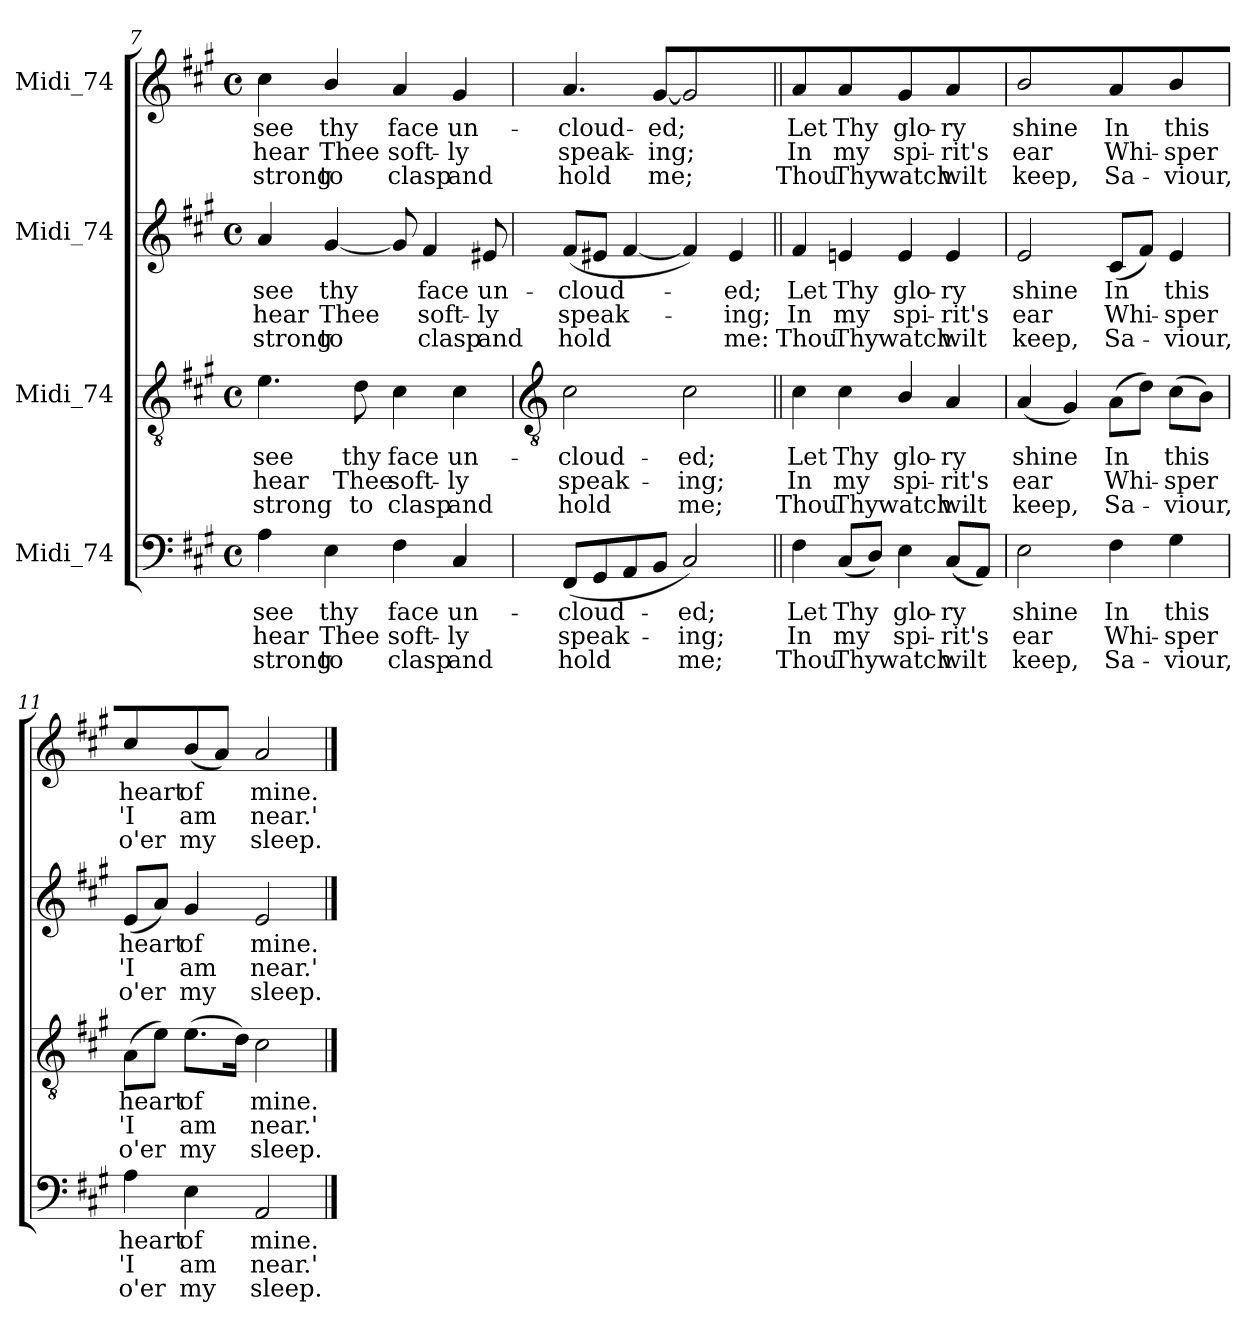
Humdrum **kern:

**kern	**text	**text	**text	**kern	**text	**text	**text	**kern	**text	**text	**text	**kern	**text	**text	**text
*part4	*part4	*part4	*part4	*part3	*part3	*part3	*part3	*part2	*part2	*part2	*part2	*part1	*part1	*part1	*part1
*staff4	*staff4	*staff4	*staff4	*staff3	*staff3	*staff3	*staff3	*staff2	*staff2	*staff2	*staff2	*staff1	*staff1	*staff1	*staff1
*I"Midi_74	*	*	*	*I"Midi_74	*	*	*	*I"Midi_74	*	*	*	*I"Midi_74	*	*	*
*clefF4	*	*	*	*clefGv2	*	*	*	*clefG2	*	*	*	*clefG2	*	*	*
*k[f#c#g#]	*	*	*	*k[f#c#g#]	*	*	*	*k[f#c#g#]	*	*	*	*k[f#c#g#]	*	*	*
*A:	*	*	*	*A:	*	*	*	*A:	*	*	*	*A:	*	*	*
*M4/4	*	*	*	*M4/4	*	*	*	*M4/4	*	*	*	*M4/4	*	*	*
*met(c)	*	*	*	*met(c)	*	*	*	*met(c)	*	*	*	*met(c)	*	*	*
=7	=7	=7	=7	=7	=7	=7	=7	=7	=7	=7	=7	=7	=7	=7	=7
!	!LO:LY:b	!LO:LY:b	!LO:LY:b	!	!LO:LY:b	!LO:LY:b	!LO:LY:b	!	!LO:LY:b	!LO:LY:b	!LO:LY:b	!	!LO:LY:b	!LO:LY:b	!LO:LY:b
4A	see	hear	strong	4.e	see	hear	strong	4a	see	hear	strong	4cc#	see	hear	strong
!	!LO:LY:b	!LO:LY:b	!LO:LY:b	!	!	!	!	!	!LO:LY:b	!LO:LY:b	!LO:LY:b	!	!LO:LY:b	!LO:LY:b	!LO:LY:b
4E	thy	Thee	to	.	.	.	.	[4g#	thy	Thee	to	4b/	thy	Thee	to
!	!	!	!	!	!LO:LY:b	!LO:LY:b	!LO:LY:b	!	!	!	!	!	!	!	!
.	.	.	.	8d	thy	Thee	to	.	.	.	.	.	.	.	.
!	!LO:LY:b	!LO:LY:b	!LO:LY:b	!	!LO:LY:b	!LO:LY:b	!LO:LY:b	!	!	!	!	!	!LO:LY:b	!LO:LY:b	!LO:LY:b
4F#	face	soft-	-clasp	4c#	face	soft-	-clasp	8g#]	.	.	.	4a	face	soft-	-clasp
!	!	!	!	!	!	!	!	!	!LO:LY:b	!LO:LY:b	!LO:LY:b	!	!	!	!
.	.	.	.	.	.	.	.	4f#	face	soft-	-clasp	.	.	.	.
!	!LO:LY:b	!LO:LY:b	!LO:LY:b	!	!LO:LY:b	!LO:LY:b	!LO:LY:b	!	!	!	!	!	!LO:LY:b	!LO:LY:b	!LO:LY:b
4C#	un-	-ly	and	4c#	un-	-ly	and	.	.	.	.	4g#	un-	-ly	and
!	!	!	!	!	!	!	!	!	!LO:LY:b	!LO:LY:b	!LO:LY:b	!	!	!	!
.	.	.	.	.	.	.	.	8e#X	un-	-ly	and	.	.	.	.
!!LO:LB:g=z
=8	=8	=8	=8	=8	=8	=8	=8	=8	=8	=8	=8	=8	=8	=8	=8
*	*	*	*	*clefGv2	*	*	*	*	*	*	*	*	*	*	*
!	!LO:LY:b	!LO:LY:b	!LO:LY:b	!	!LO:LY:b	!LO:LY:b	!LO:LY:b	!	!LO:LY:b	!LO:LY:b	!LO:LY:b	!	!LO:LY:b	!LO:LY:b	!LO:LY:b
(<8FF#L	cloud-	speak-	hold	2c#	cloud-	-speak-	-hold	(<8f#L	cloud-	speak-	hold	4.a	cloud-	-speak-	-hold
8GG#	.	.	.	.	.	.	.	8e#XJ	.	.	.	.	.	.	.
8AA	.	.	.	.	.	.	.	[4f#	.	.	.	.	.	.	.
!	!	!	!	!	!	!	!	!	!	!	!	!	!LO:LY:b	!LO:LY:b	!LO:LY:b
8BBJ	.	.	.	.	.	.	.	.	.	.	.	[8g#L	ed;	ing;	me;
!	!LO:LY:b	!LO:LY:b	!LO:LY:b	!	!LO:LY:b	!LO:LY:b	!LO:LY:b	!	!	!	!	!	!	!	!
2C#)	ed;	ing;	me;	2c#	ed;	ing;	me;	4f#])	.	.	.	2g#]	.	.	.
!	!	!	!	!	!	!	!	!	!LO:LY:b	!LO:LY:b	!LO:LY:b	!	!	!	!
.	.	.	.	.	.	.	.	4e#	ed;	ing;	me:	.	.	.	.
=9||	=9||	=9||	=9||	=9||	=9||	=9||	=9||	=9||	=9||	=9||	=9||	=9||	=9||	=9||	=9||
!	!LO:LY:b	!LO:LY:b	!LO:LY:b	!	!LO:LY:b	!LO:LY:b	!LO:LY:b	!	!LO:LY:b	!LO:LY:b	!LO:LY:b	!	!LO:LY:b	!LO:LY:b	!LO:LY:b
4F#	Let	In	Thou	4c#	Let	In	Thou	4f#	Let	In	Thou	4a	Let	In	Thou
!	!LO:LY:b	!LO:LY:b	!LO:LY:b	!	!LO:LY:b	!LO:LY:b	!LO:LY:b	!	!LO:LY:b	!LO:LY:b	!LO:LY:b	!	!LO:LY:b	!LO:LY:b	!LO:LY:b
(<8C#L	Thy	my	Thy	4c#	Thy	my	Thy	4en	Thy	my	Thy	4a	Thy	my	Thy
8DJ)	.	.	.	.	.	.	.	.	.	.	.	.	.	.	.
!	!LO:LY:b	!LO:LY:b	!LO:LY:b	!	!LO:LY:b	!LO:LY:b	!LO:LY:b	!	!LO:LY:b	!LO:LY:b	!LO:LY:b	!	!LO:LY:b	!LO:LY:b	!LO:LY:b
4E	glo-	-spi-	-watch	4B/	glo-	-spi-	-watch	4e	glo-	-spi-	-watch	4g#	glo-	-spi-	-watch
!	!LO:LY:b	!LO:LY:b	!LO:LY:b	!	!LO:LY:b	!LO:LY:b	!LO:LY:b	!	!LO:LY:b	!LO:LY:b	!LO:LY:b	!	!LO:LY:b	!LO:LY:b	!LO:LY:b
(<8C#L	ry	rit's	wilt	4A	ry	rit's	wilt	4e	ry	rit's	wilt	4a	ry	rit's	wilt
8AAJ)	.	.	.	.	.	.	.	.	.	.	.	.	.	.	.
=10	=10	=10	=10	=10	=10	=10	=10	=10	=10	=10	=10	=10	=10	=10	=10
!	!LO:LY:b	!LO:LY:b	!LO:LY:b	!	!LO:LY:b	!LO:LY:b	!LO:LY:b	!	!LO:LY:b	!LO:LY:b	!LO:LY:b	!	!LO:LY:b	!LO:LY:b	!LO:LY:b
2E	shine	ear	keep,	(<4A	shine	ear	keep,	2e	shine	ear	keep,	2b/	shine	ear	keep,
.	.	.	.	4G#)	.	.	.	.	.	.	.	.	.	.	.
!	!LO:LY:b	!LO:LY:b	!LO:LY:b	!	!LO:LY:b	!LO:LY:b	!LO:LY:b	!	!LO:LY:b	!LO:LY:b	!LO:LY:b	!	!LO:LY:b	!LO:LY:b	!LO:LY:b
4F#	In	Whi-	-Sa-	(>8AL	In	Whi-	Sa-	(<8c#L	In	Whi-	Sa-	4a	In	Whi-	-Sa-
.	.	.	.	8dJ)	.	.	.	8f#J)	.	.	.	.	.	.	.
!	!LO:LY:b	!LO:LY:b	!LO:LY:b	!	!LO:LY:b	!LO:LY:b	!LO:LY:b	!	!LO:LY:b	!LO:LY:b	!LO:LY:b	!	!LO:LY:b	!LO:LY:b	!LO:LY:b
4G#	-this	sper	viour,	(>8c#L	this	sper	viour,	4e	this	sper	viour,	4b/	-this	sper	viour,
.	.	.	.	8BJ)	.	.	.	.	.	.	.	.	.	.	.
=11	=11	=11	=11	=11	=11	=11	=11	=11	=11	=11	=11	=11	=11	=11	=11
!	!LO:LY:b	!LO:LY:b	!LO:LY:b	!	!LO:LY:b	!LO:LY:b	!LO:LY:b	!	!LO:LY:b	!LO:LY:b	!LO:LY:b	!	!LO:LY:b	!LO:LY:b	!LO:LY:b
4A	heart	'I	o'er	(>8AL	heart	'I	o'er	(<8eL	heart	'I	o'er	4cc#	heart	'I	o'er
.	.	.	.	8eJ)	.	.	.	8aJ)	.	.	.	.	.	.	.
!	!LO:LY:b	!LO:LY:b	!LO:LY:b	!	!LO:LY:b	!LO:LY:b	!LO:LY:b	!	!LO:LY:b	!LO:LY:b	!LO:LY:b	!	!LO:LY:b	!LO:LY:b	!LO:LY:b
4E	of	am	my	(>8.eL	of	am	my	4g#	of	am	my	(<8b	of	am	my
.	.	.	.	.	.	.	.	.	.	.	.	8aJ)	.	.	.
.	.	.	.	16dJ)	.	.	.	.	.	.	.	.	.	.	.
!	!LO:LY:b	!LO:LY:b	!LO:LY:b	!	!LO:LY:b	!LO:LY:b	!LO:LY:b	!	!LO:LY:b	!LO:LY:b	!LO:LY:b	!	!LO:LY:b	!LO:LY:b	!LO:LY:b
2AA	mine.	near.'	sleep.	2c#	mine.	near.'	sleep.	2e	mine.	near.'	sleep.	2a	mine.	near.'	sleep.
==	==	==	==	==	==	==	==	==	==	==	==	==	==	==	==
*-	*-	*-	*-	*-	*-	*-	*-	*-	*-	*-	*-	*-	*-	*-	*-
